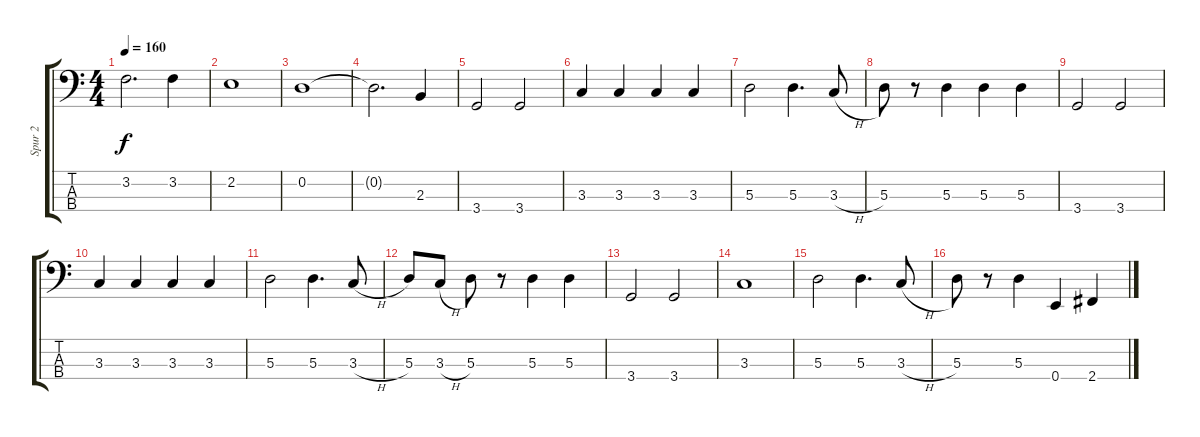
\track ("Spur 2" "Spur 2") {instrument electricbassfinger}
\staff {score tabs}
\tuning (G2 D2 A1 E1) {hide}
\ts (4 4)
\tempo 160
\clef f4
\ks c
3.2.2{d dy f} 3.2.4 |
2.2.1 |
0.2.1 |
0.2{t}.2{d} 2.3.4 |
3.4.2 3.4.2 |
3.3.4 3.3.4 3.3.4 3.3.4 |
5.3.2 5.3.4{d} 3.3{h}.8 |
5.3.8 r.8 5.3.4 5.3.4 5.3.4 |
3.4.2 3.4.2 |
3.3.4 3.3.4 3.3.4 3.3.4 |
5.3.2 5.3.4{d} 3.3{h}.8 |
5.3.8 3.3{h}.8 5.3.8 r.8 5.3.4 5.3.4 |
3.4.2 3.4.2 |
3.3.1 |
5.3.2 5.3.4{d} 3.3{h}.8 |
5.3.8 r.8 5.3.4 0.4.4 2.4.4
